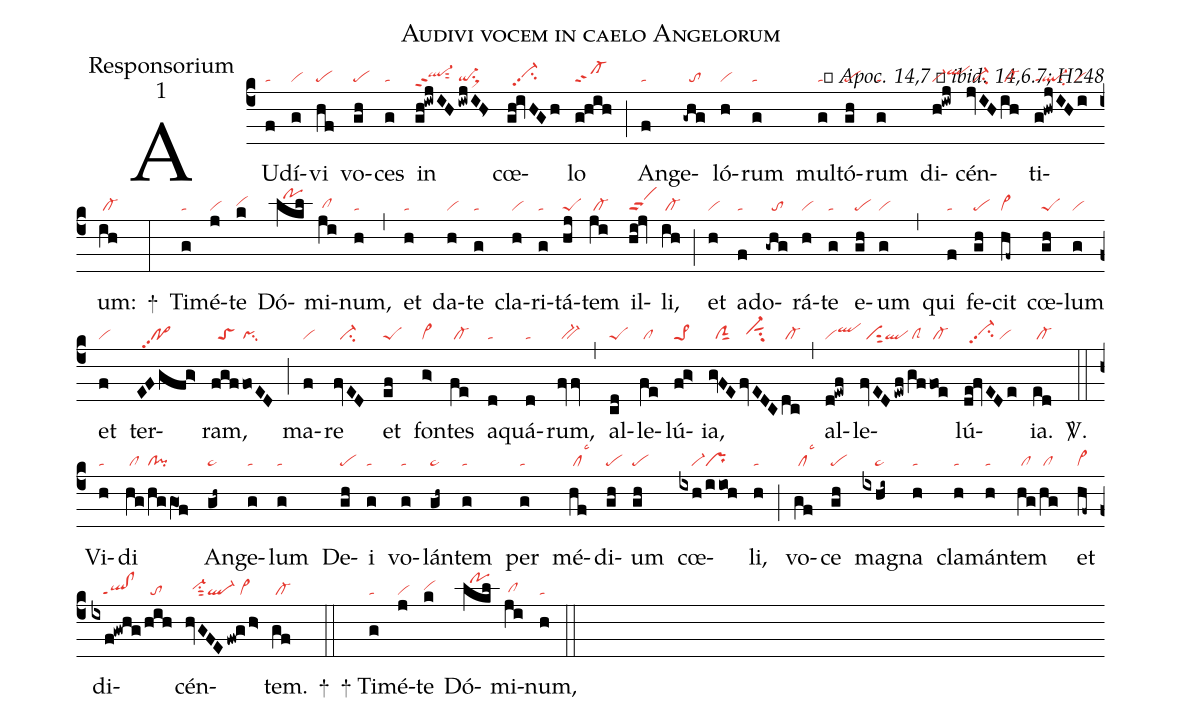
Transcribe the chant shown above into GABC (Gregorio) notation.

name:Audivi vocem in caelo Angelorum;
office-part:Responsorium;
mode:1;
commentary:ꝶ Apoc. 14,7 ꝟ ibid. 14,6.7; H248;;
nabc-lines:1;
%%
(c4)
AU(f|ta)dí(g|vi)vi(hf|pe) vo(gh|pe)ces(g|ta) in(gh!iwjIH|ql-hhppt2sut2|iwjIH<|qi-su1sux1) cœ(gh!ivHGh|//vi-hhpp2su2)lo(g!hih|sf-) (;)
An(f|ta)ge(-ghg|//to)ló(h|vi)rum(g|ta) mul(g|ta)tó(gh|pe)rum(g|ta)
di(h!iwj|vi-qlhi)cén(jvIH|//ci-|ih|/cl-)ti(g!hwjIHi|ql-ppt1su2/vi)um:(ih|/cl-) +(:)

Ti(g|ta)mé(j|vi)te(k|vihh) Dó(lkl|//pohk)mi(ji|/clhg)num,(h|ta) (,)
et(h|ta) da(h|vi)te(g|ta) cla(h|vi)ri(g|ta)tá(hj|peS)tem(ji|/cl-) il(hi!jv|vippt2)li,(ih|/cl-) (;)
et(h|vi) a(f|ta)do(-ghg|//to)rá(h|vi)te(g|ta) e(gh|pe)um(g|vi) (,)
qui(f|ta) fe(gh|pe)cit(hf~|vi>) cœ(gh|peS)lum(g|vi)
et(f|vi) ter(EFgfg>|//po>pp2)ram,(fgf|//toS|/foED|pisu1) (;)
ma(f|vi)re(fvED|//ci-)
et(ef|peS) fon(g>|vi>)tes(fe|/cl-) a(d|ta)quá(d|ta)rum,(fvv|/bv-) (,)
al(cd|peS)le(fe|/cl)lú(fg>|pe>1)ia,(gv!FE|//ciG|fvEDC|//vi-hhsut1su2|dc|/cl-) (,)
al(d!ewf|viqlhi)le(fvEDewf|//visut2ql|/gf|/clS|/foe|/cl-)lú(de!fvEDe|//vi-hhpp2su2/vi)ia.(ed|/cl-) <sp>V/</sp>.(::)

Vi(h|ta)di(hg|/cl|/hg/gO1f|cl!pi)
An(gh~|pe~)ge(g|ta)lum(g|ta) De(gh|pe)i(g|ta) vo(g|ta)lán(gh~|pe~)tem(g|ta)
per(g|ta) mé(hf|/cllsc3)di(gh|pe)um(gh|pe) cœ(ixh|////vi-|/iioh|pr)li,(h|ta) (;)
vo(gf|/cllsc3)ce(gh|pe) ma(ixhi~|////pe~)gna(h|ta) cla(h|ta)mán(h|ta)tem(hg|/cl|/hg|/cl)
et(hf~|cl~) di(ixf!gwhg|///ql!clppt1|/hih|//to)cén(hvGFEfw!g/h>|//vi-hhsu1sut2ql-/vi>)tem.(gf|/cl-) +(::)

+ Ti(g|ta)mé(j|vi)te(k|vihh) Dó(lkl|//pohk)mi(ji|/clhg)num,(h|ta) (::)
